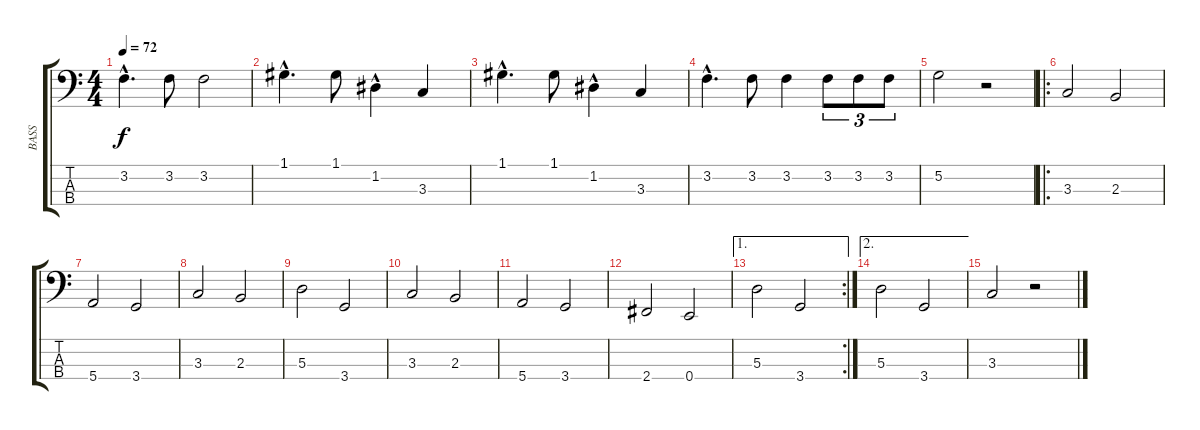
\track ("BASS" "BASS") {instrument electricbassfinger}
\staff {score tabs}
\tuning (G2 D2 A1 E1) {hide}
\ts (4 4)
\tempo 72
\clef f4
\ks c
3.2{hac}.4{d dy f} 3.2.8 3.2.2 |
1.1{hac}.4{d} 1.1.8 1.2{hac}.4 3.3.4 |
1.1{hac}.4{d} 1.1.8 1.2{hac}.4 3.3.4 |
3.2{hac}.4{d} 3.2.8 3.2.4 3.2.8{tu (3 2)} 3.2.8{tu (3 2)} 3.2.8{tu (3 2)} |
5.2.2 r.2 |
\ro
3.3.2 2.3.2 |
5.4.2 3.4.2 |
3.3.2 2.3.2 |
5.3.2 3.4.2 |
3.3.2 2.3.2 |
5.4.2 3.4.2 |
2.4.2 0.4.2 |
\ae 1
\rc 2
5.3.2 3.4.2 |
\ae 2
5.3.2 3.4.2 |
3.3.2 r.2
